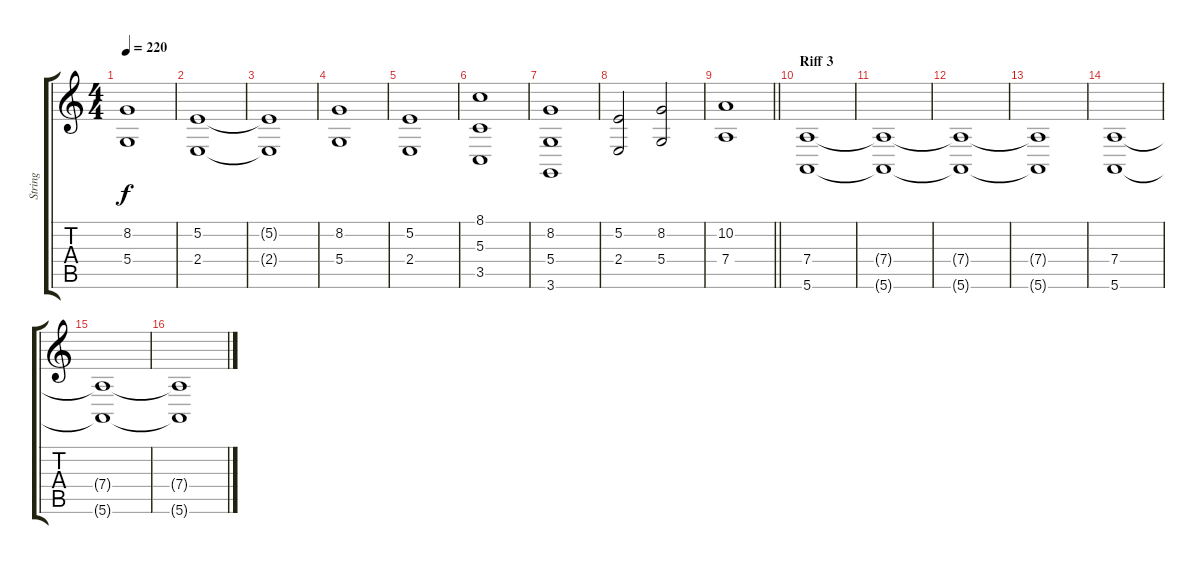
\track ("String" "String") {instrument stringensemble1}
\staff {score tabs}
\tuning (E4 B3 G3 D3 A2 E2) {hide}
\ts (4 4)
\tempo 220
\clef g2
\ks c
(8.2 5.4).1{dy f} |
(5.2 2.4).1 |
(5.2{t} 2.4{t}).1 |
(8.2 5.4).1 |
(5.2 2.4).1 |
(8.1 5.3 3.5).1 |
(8.2 5.4 3.6).1 |
(5.2 2.4).2 (8.2 5.4).2 |
\barLineRight lightlight
(10.2 7.4).1 |
\section ("" "Riff 3")
(7.4 5.6).1 |
(7.4{t} 5.6{t}).1 |
(7.4{t} 5.6{t}).1 |
(7.4{t} 5.6{t}).1 |
(7.4 5.6).1 |
(7.4{t} 5.6{t}).1 |
(7.4{t} 5.6{t}).1
